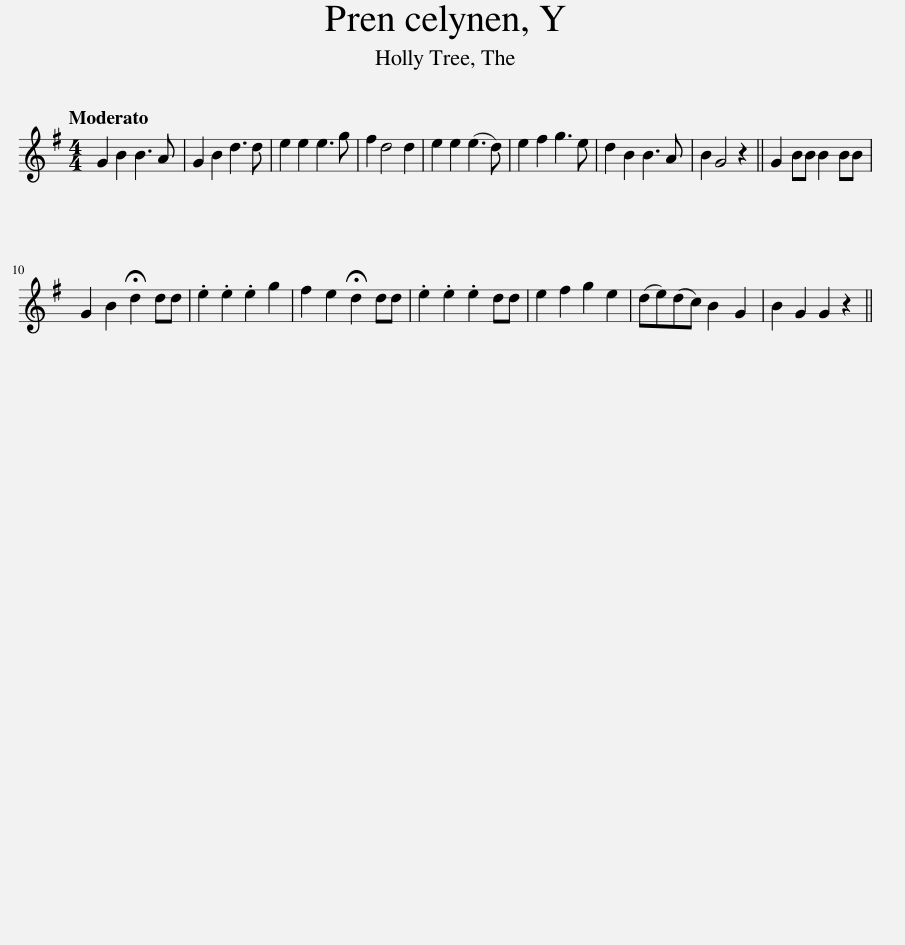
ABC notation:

X:1
L:1/8
Q:1/4=104
M:4/4
I:linebreak $
K:G
V:1 treble
V:1
 G2 B2 B3 A | G2 B2 d3 d | e2 e2 e3 g | f2 d4 d2 | e2 e2 (e3 d) | %5
 e2 f2 g3 e | d2 B2 B3 A | B2 G4 z2 || G2 BB B2 BB |$ G2 B2 !fermata!d2 dd | %10
 .e2 .e2 .e2 g2 | f2 e2 !fermata!d2 dd | .e2 .e2 .e2 dd | e2 f2 g2 e2 | (de)(dc) B2 G2 | %15
 B2 G2 G2 z2 || %16
